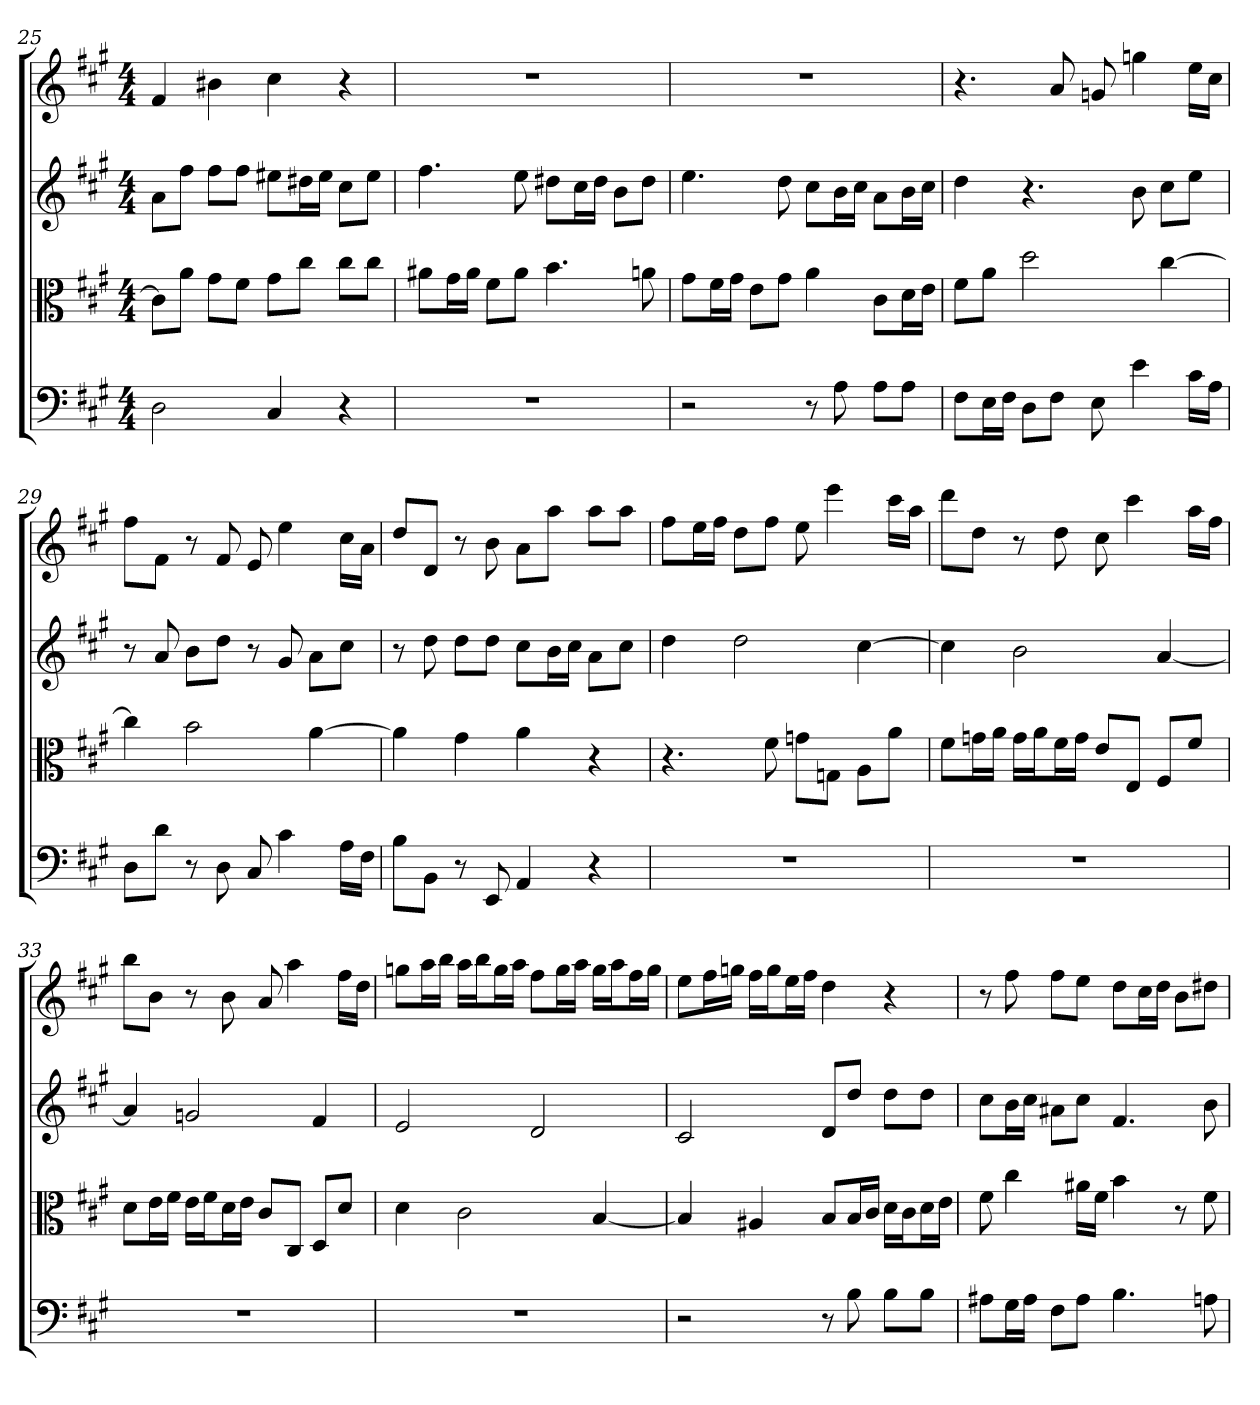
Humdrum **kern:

**kern	**kern	**kern	**kern
*part4	*part3	*part2	*part1
*staff4	*staff3	*staff2	*staff1
*clefF4	*clefC3	*clefG2	*clefG2
*k[f#c#g#]	*k[f#c#g#]	*k[f#c#g#]	*k[f#c#g#]
*A:	*A:	*A:	*A:
*M4/4	*M4/4	*M4/4	*M4/4
=25	=25	=25	=25
2D	8c#\L]	8a\L	4f#
.	8a\J	8ff#\J	.
.	8g#\L	8ff#\L	4b#X
.	8f#\J	8ff#\J	.
4C#	8g#\L	8ee#X\L	4cc#
.	8cc#\J	16dd#X\L	.
.	.	16ee#\JJ	.
4r	8cc#\L	8cc#\L	4r
.	8cc#\J	8ee#\J	.
=26	=26	=26	=26
1r	8a#X\L	4.ff#	1r
.	16g#\L	.	.
.	16a#\JJ	.	.
.	8f#\L	.	.
.	8a#\J	8ee	.
.	4.b	8dd#X\L	.
.	.	16cc#\L	.
.	.	16dd#\JJ	.
.	.	8b\L	.
.	8an	8dd#\J	.
=27	=27	=27	=27
2r	8g#\L	4.ee	1r
.	16f#\L	.	.
.	16g#\JJ	.	.
.	8e\L	.	.
.	8g#\J	8dd	.
8r	4a	8cc#\L	.
8A	.	16b\L	.
.	.	16cc#\JJ	.
8A\L	8c#\L	8a\L	.
8A\J	16d\L	16b\L	.
.	16e\JJ	16cc#\JJ	.
=28	=28	=28	=28
8F#\L	8f#\L	4dd	4.r
16E\L	8a\J	.	.
16F#\JJ	.	.	.
8D\L	2dd	4.r	.
8F#\J	.	.	8a
8E	.	.	8gn
4e	.	8b	4ggn
.	[4cc#	8cc#\L	.
16c#\LL	.	8ee\J	16ee\LL
16A\JJ	.	.	16cc#\JJ
=29	=29	=29	=29
8D\L	4cc#]	8r	8ff#\L
8d\J	.	8a	8f#\J
8r	2b	8b\L	8r
8D	.	8dd\J	8f#
8C#	.	8r	8e
4c#	.	8g#	4ee
.	[4a	8a\L	.
16A\LL	.	8cc#\J	16cc#\LL
16F#\JJ	.	.	16a\JJ
=30	=30	=30	=30
8B\L	4a]	8r	8dd/L
8BB\J	.	8dd	8d/J
8r	4g#	8dd\L	8r
8EE	.	8dd\J	8b
4AA	4a	8cc#\L	8a\L
.	.	16b\L	8aa\J
.	.	16cc#\JJ	.
4r	4r	8a\L	8aa\L
.	.	8cc#\J	8aa\J
=31	=31	=31	=31
1r	4.r	4dd	8ff#\L
.	.	.	16ee\L
.	.	.	16ff#\JJ
.	.	2dd	8dd\L
.	8f#	.	8ff#\J
.	8gn\L	.	8ee
.	8Gn\J	.	4eee
.	8A\L	[4cc#	.
.	8a\J	.	16ccc#\LL
.	.	.	16aa\JJ
=32	=32	=32	=32
1r	8f#\L	4cc#]	8ddd\L
.	16gn\L	.	8dd\J
.	16a\JJ	.	.
.	16g\LL	2b	8r
.	16a\J	.	.
.	16f#\L	.	8dd
.	16g\JJ	.	.
.	8e/L	.	8cc#
.	8E/J	.	4ccc#
.	8F#/L	[4a	.
.	8f#/J	.	16aa\LL
.	.	.	16ff#\JJ
=33	=33	=33	=33
1r	8d\L	4a]	8bb\L
.	16e\L	.	8b\J
.	16f#\JJ	.	.
.	16e\LL	2gn	8r
.	16f#\J	.	.
.	16d\L	.	8b
.	16e\JJ	.	.
.	8c#/L	.	8a
.	8C#/J	.	4aa
.	8D/L	4f#	.
.	8d/J	.	16ff#\LL
.	.	.	16dd\JJ
=34	=34	=34	=34
1r	4d	2e	8ggn\L
.	.	.	16aa\L
.	.	.	16bb\JJ
.	2c#	.	16aa\LL
.	.	.	16bb\J
.	.	.	16gg\L
.	.	.	16aa\JJ
.	.	2d	8ff#\L
.	.	.	16gg\L
.	.	.	16aa\JJ
.	[4B	.	16gg\LL
.	.	.	16aa\J
.	.	.	16ff#\L
.	.	.	16gg\JJ
=35	=35	=35	=35
2r	4B]	2c#	8ee\L
.	.	.	16ff#\L
.	.	.	16ggn\JJ
.	4A#X	.	16ff#\LL
.	.	.	16gg\J
.	.	.	16ee\L
.	.	.	16ff#\JJ
8r	8B/L	8d/L	4dd
8B	16B/L	8dd/J	.
.	16c#/JJ	.	.
8B\L	16d\LL	8dd\L	4r
.	16c#\J	.	.
8B\J	16d\L	8dd\J	.
.	16e\JJ	.	.
=36	=36	=36	=36
8A#X\L	8f#	8cc#\L	8r
16G#\L	4cc#	16b\L	8ff#
16A#\JJ	.	16cc#\JJ	.
8F#\L	.	8a#X\L	8ff#\L
8A#\J	16a#X\LL	8cc#\J	8ee\J
.	16f#\JJ	.	.
4.B	4b	4.f#	8dd\L
.	.	.	16cc#\L
.	.	.	16dd\JJ
.	8r	.	8b\L
8An	8f#	8b	8dd#X\J
=	=	=	=
*-	*-	*-	*-
